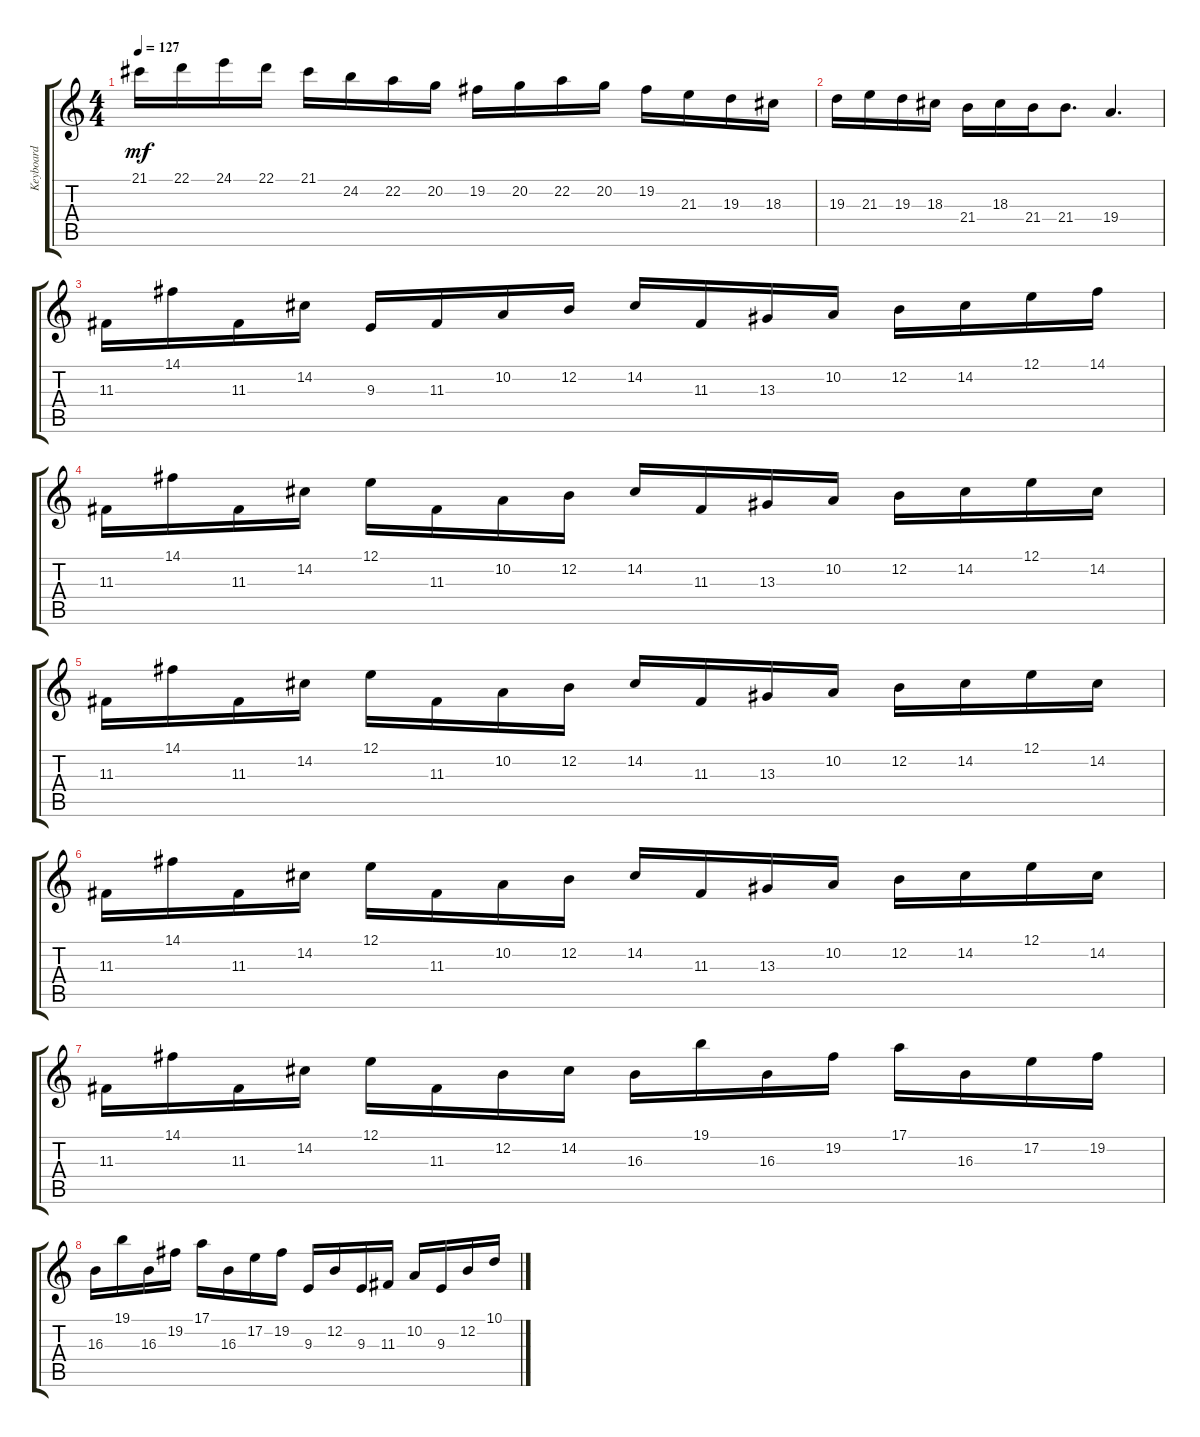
\track ("Keyboard" "Keyboard") {instrument electricgrandpiano}
\staff {score tabs}
\tuning (E4 B3 G3 D3 A2 E2) {hide}
\ts (4 4)
\tempo 127
\clef g2
\ks c
21.1.16{dy mf} 22.1.16 24.1.16 22.1.16 21.1.16 24.2.16 22.2.16 20.2.16 19.2.16 20.2.16 22.2.16 20.2.16 19.2.16 21.3.16 19.3.16 18.3.16 |
19.3.16 21.3.16 19.3.16 18.3.16 21.4.16 18.3.16 21.4.16 21.4.8{d} 19.4.4{d} |
11.3.16 14.1.16 11.3.16 14.2.16 9.3.16 11.3.16 10.2.16 12.2.16 14.2.16 11.3.16 13.3.16 10.2.16 12.2.16 14.2.16 12.1.16 14.1.16 |
11.3.16 14.1.16 11.3.16 14.2.16 12.1.16 11.3.16 10.2.16 12.2.16 14.2.16 11.3.16 13.3.16 10.2.16 12.2.16 14.2.16 12.1.16 14.2.16 |
11.3.16 14.1.16 11.3.16 14.2.16 12.1.16 11.3.16 10.2.16 12.2.16 14.2.16 11.3.16 13.3.16 10.2.16 12.2.16 14.2.16 12.1.16 14.2.16 |
11.3.16 14.1.16 11.3.16 14.2.16 12.1.16 11.3.16 10.2.16 12.2.16 14.2.16 11.3.16 13.3.16 10.2.16 12.2.16 14.2.16 12.1.16 14.2.16 |
11.3.16 14.1.16 11.3.16 14.2.16 12.1.16 11.3.16 12.2.16 14.2.16 16.3.16 19.1.16 16.3.16 19.2.16 17.1.16 16.3.16 17.2.16 19.2.16 |
16.3.16 19.1.16 16.3.16 19.2.16 17.1.16 16.3.16 17.2.16 19.2.16 9.3.16 12.2.16 9.3.16 11.3.16 10.2.16 9.3.16 12.2.16 10.1.16
